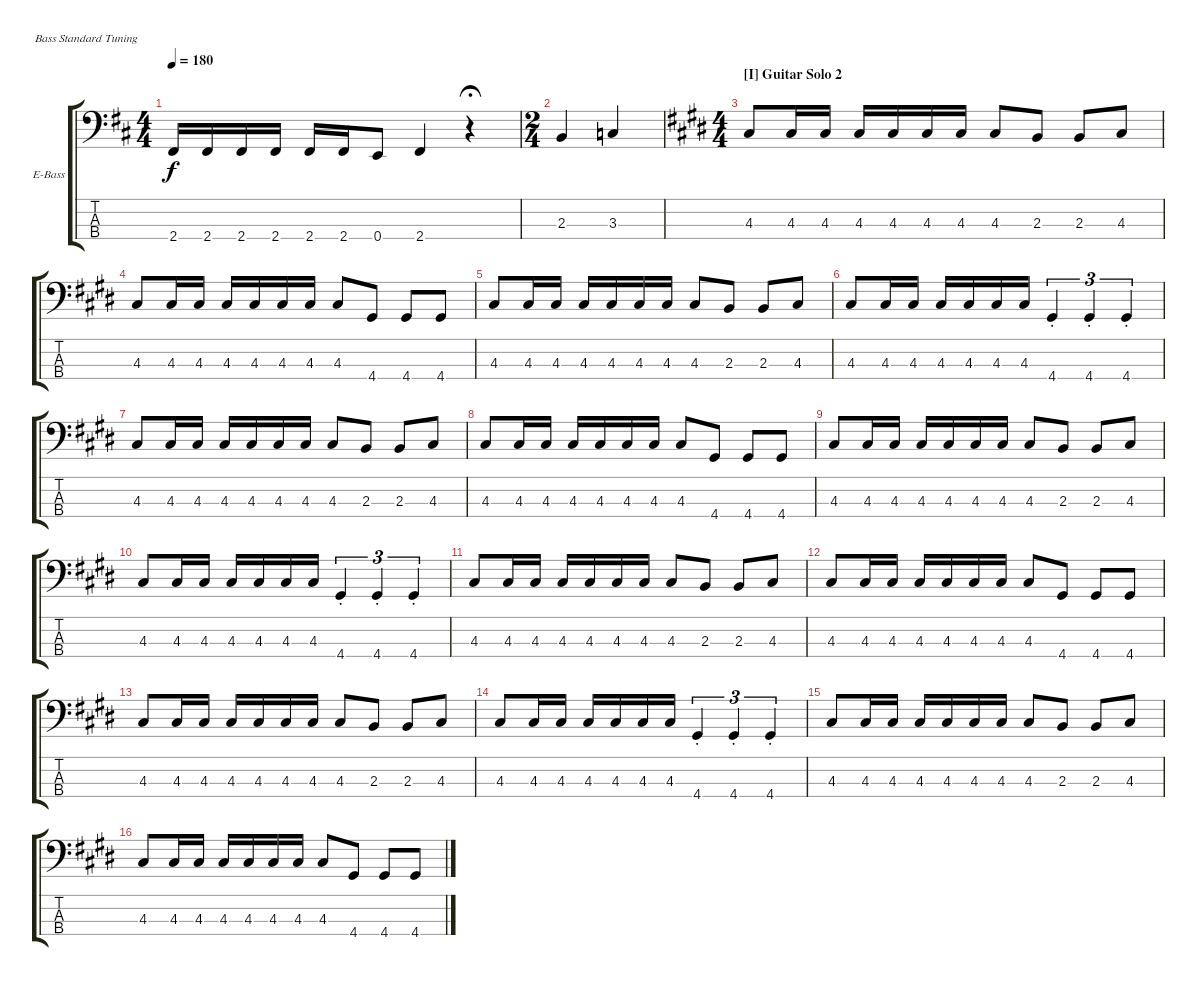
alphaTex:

\bracketExtendMode groupsimilarinstruments
\firstSystemTrackNameOrientation horizontal
\otherSystemsTrackNameOrientation horizontal
\track ("Bass" "E-Bass") {instrument electricbasspick}
\staff {score tabs}
\tuning (G2 D2 A1 E1)
\ts (4 4)
\tempo 180
\clef f4
\scale
1.06305
\ks d
2.4.16{dy f} 2.4.16 2.4.16 2.4.16 2.4.16 2.4.16 0.4.8 2.4.4 r.4{fermata (medium 0.13)} |
\ts (2 4)
\scale
0.936948 2.3.4 3.3.4 |
\ts (4 4)
\section ("I" "Guitar Solo 2")
\scale
1.09332
\ks e
4.3.8 4.3.16 4.3.16 4.3.16 4.3.16 4.3.16 4.3.16 4.3.8 2.3.8 2.3.8 4.3.8 |
\scale
0.906684 4.3.8 4.3.16 4.3.16 4.3.16 4.3.16 4.3.16 4.3.16 4.3.8 4.4.8 4.4.8 4.4.8 |
\scale
1.06305 4.3.8 4.3.16 4.3.16 4.3.16 4.3.16 4.3.16 4.3.16 4.3.8 2.3.8 2.3.8 4.3.8 |
\scale
0.936948 4.3.8 4.3.16 4.3.16 4.3.16 4.3.16 4.3.16 4.3.16 4.4{st}.4{tu (3 2)} 4.4{st}.4{tu (3 2)} 4.4{st}.4{tu (3 2)} |
\scale
1.06305 4.3.8 4.3.16 4.3.16 4.3.16 4.3.16 4.3.16 4.3.16 4.3.8 2.3.8 2.3.8 4.3.8 |
\scale
0.936948 4.3.8 4.3.16 4.3.16 4.3.16 4.3.16 4.3.16 4.3.16 4.3.8 4.4.8 4.4.8 4.4.8 |
\scale
1.06305 4.3.8 4.3.16 4.3.16 4.3.16 4.3.16 4.3.16 4.3.16 4.3.8 2.3.8 2.3.8 4.3.8 |
\scale
0.936948 4.3.8 4.3.16 4.3.16 4.3.16 4.3.16 4.3.16 4.3.16 4.4{st}.4{tu (3 2)} 4.4{st}.4{tu (3 2)} 4.4{st}.4{tu (3 2)} |
\scale
1.06305 4.3.8 4.3.16 4.3.16 4.3.16 4.3.16 4.3.16 4.3.16 4.3.8 2.3.8 2.3.8 4.3.8 |
\scale
0.936948 4.3.8 4.3.16 4.3.16 4.3.16 4.3.16 4.3.16 4.3.16 4.3.8 4.4.8 4.4.8 4.4.8 |
\scale
1.06305 4.3.8 4.3.16 4.3.16 4.3.16 4.3.16 4.3.16 4.3.16 4.3.8 2.3.8 2.3.8 4.3.8 |
\scale
0.936948 4.3.8 4.3.16 4.3.16 4.3.16 4.3.16 4.3.16 4.3.16 4.4{st}.4{tu (3 2)} 4.4{st}.4{tu (3 2)} 4.4{st}.4{tu (3 2)} |
\scale
1.06305 4.3.8 4.3.16 4.3.16 4.3.16 4.3.16 4.3.16 4.3.16 4.3.8 2.3.8 2.3.8 4.3.8 |
\scale
0.936948 4.3.8 4.3.16 4.3.16 4.3.16 4.3.16 4.3.16 4.3.16 4.3.8 4.4.8 4.4.8 4.4.8
